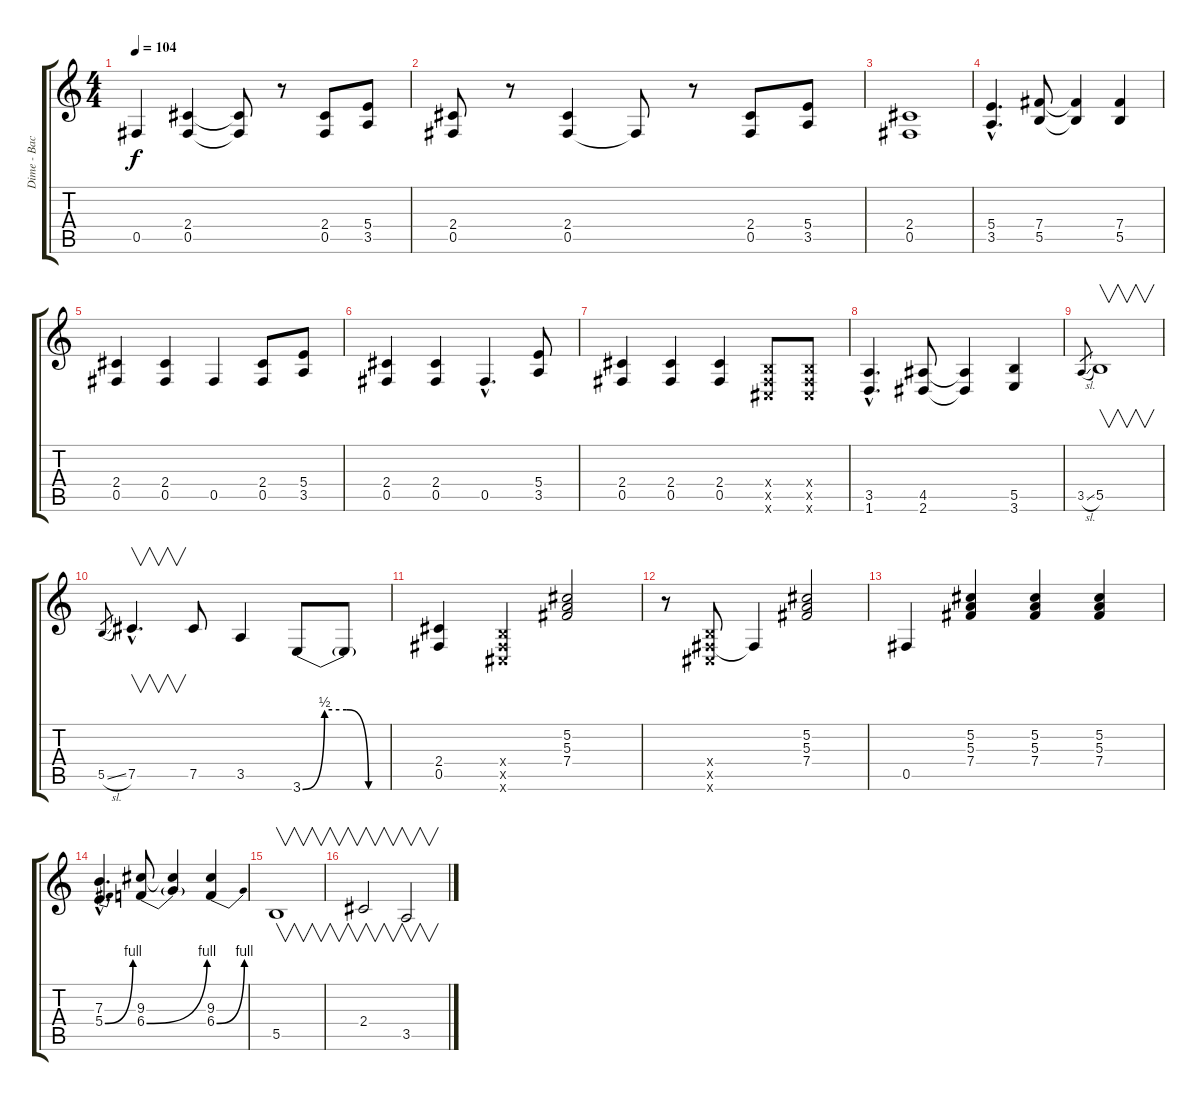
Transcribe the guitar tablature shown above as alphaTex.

\track ("Dime - Back Guitar" "Dime - Bac") {instrument distortionguitar}
\staff {score tabs}
\tuning (Db4 Ab3 E3 B2 Gb2 Db2) {hide}
\ts (4 4)
\tempo 104
\clef g2
\ks c
0.5.4{dy f volume 13 balance 8} (2.4 0.5).4 (2.4{t} 0.5{t}).8 r.8 (2.4 0.5).8 (5.4 3.5).8 |
(2.4 0.5).8 r.8 (2.4 0.5).4 0.5{t}.8 r.8 (2.4 0.5).8 (5.4 3.5).8 |
(2.4 0.5).1 |
(5.4{hac} 3.5{hac}).4{d} (7.4 5.5).8 (7.4{t} 5.5{t}).4 (7.4 5.5).4 |
(2.4 0.5).4 (2.4 0.5).4 0.5.4 (2.4 0.5).8 (5.4 3.5).8 |
(2.4 0.5).4 (2.4 0.5).4 0.5{hac}.4{d} (5.4 3.5).8 |
(2.4 0.5).4 (2.4 0.5).4 (2.4 0.5).4 (0.4{x} 0.5{x} 0.6{x}).8 (0.4{x} 0.5{x} 0.6{x}).8 |
(3.5{hac} 1.6{hac}).4{d} (4.5 2.6).8 (4.5{t} 2.6{t}).4 (5.5 3.6).4 |
3.5{sl}.8{gr} 5.5.1{v} |
5.5{sl}.8{gr} 7.5{hac}.4{v d} 7.5.8 3.5.4 3.6{be (custom 0 0 15 2 30 2 45 0 60 0)}.8 3.6{t}.8 |
(2.4 0.5).4 (0.4{x} 0.5{x} 0.6{x}).4 (5.2 5.3 7.4).2 |
r.8 (0.4{x} 0.5{x} 0.6{x}).8 0.5{t}.4 (5.2 5.3 7.4).2 |
0.5.4 (5.2 5.3 7.4).4 (5.2 5.3 7.4).4 (5.2 5.3 7.4).4 |
(7.3{hac} 5.4{be (bend 0 0 60 4) hac}).4{d} (9.3 6.4{be (bend 0 0 60 4)}).8 (9.3{t} 6.4{t}).4 (9.3 6.4{be (bend 0 0 60 4)}).4 |
5.5.1{v} |
2.4.2{v} 3.5.2{v}
